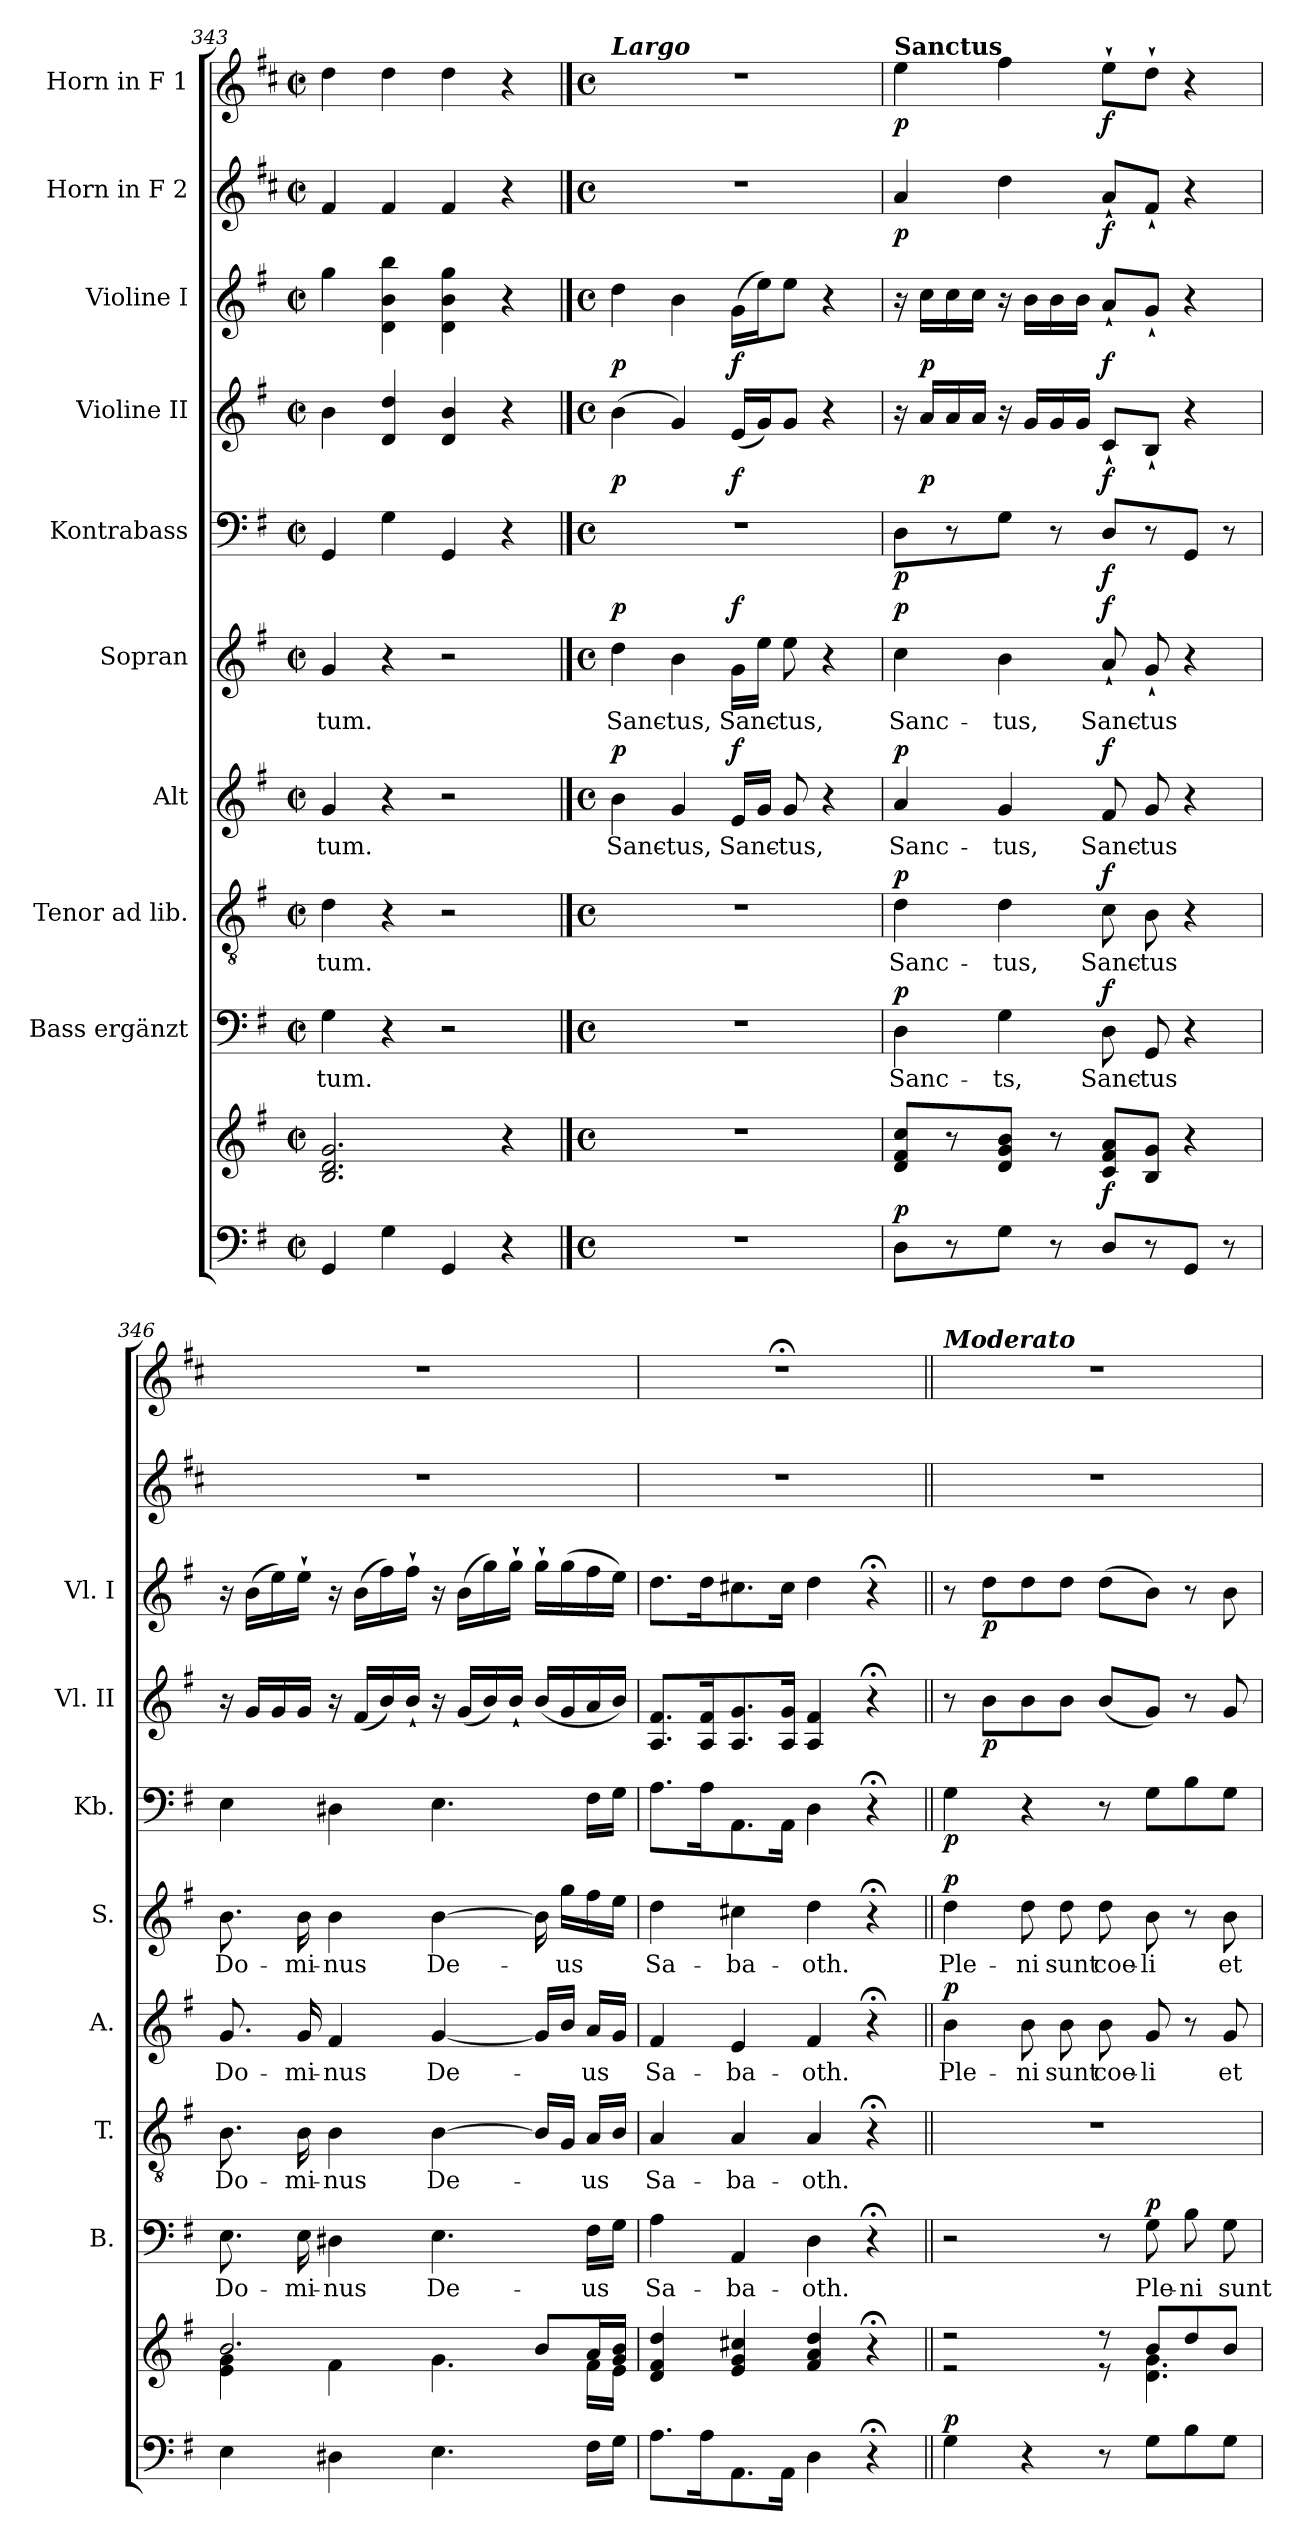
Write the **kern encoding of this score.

**kern	**kern	**dynam	**kern	**text	**dynam	**kern	**text	**dynam	**kern	**text	**dynam	**kern	**text	**dynam	**kern	**dynam	**kern	**dynam	**kern	**dynam	**kern	**dynam	**kern	**dynam
*part10	*part10	*part10	*part9	*part9	*part9	*part8	*part8	*part8	*part7	*part7	*part7	*part6	*part6	*part6	*part5	*part5	*part4	*part4	*part3	*part3	*part2	*part2	*part1	*part1
*staff11	*staff10	*staff10/11	*staff9	*staff9	*staff9	*staff8	*staff8	*staff8	*staff7	*staff7	*staff7	*staff6	*staff6	*staff6	*staff5	*staff5	*staff4	*staff4	*staff3	*staff3	*staff2	*staff2	*staff1	*staff1
*	*	*	*I"Bass ergänzt	*	*	*I"Tenor ad lib.	*	*	*I"Alt	*	*	*I"Sopran	*	*	*I"Kontrabass	*	*I"Violine II	*	*I"Violine I	*	*I"Horn in F 2	*	*I"Horn in F 1	*
*	*	*	*I'B.	*	*	*I'T.	*	*	*I'A.	*	*	*I'S.	*	*	*I'Kb.	*	*I'Vl. II	*	*I'Vl. I	*	*	*	*	*
*clefF4	*clefG2	*	*clefF4	*	*	*clefGv2	*	*	*clefG2	*	*	*clefG2	*	*	*clefF4	*	*clefG2	*	*clefG2	*	*clefG2	*	*clefG2	*
*	*	*	*	*	*	*	*	*	*	*	*	*	*	*	*ITrd7c12	*	*	*	*	*	*ITrd4c7	*	*ITrd4c7	*
*k[f#]	*k[f#]	*	*k[f#]	*	*	*k[f#]	*	*	*k[f#]	*	*	*k[f#]	*	*	*k[f#]	*	*k[f#]	*	*k[f#]	*	*k[f#]	*	*k[f#]	*
*G:	*G:	*	*G:	*	*	*G:	*	*	*G:	*	*	*G:	*	*	*G:	*	*G:	*	*G:	*	*G:	*	*G:	*
*M2/2	*M2/2	*	*M2/2	*	*	*M2/2	*	*	*M2/2	*	*	*M2/2	*	*	*M2/2	*	*M2/2	*	*M2/2	*	*M2/2	*	*M2/2	*
*met(c|)	*met(c|)	*	*met(c|)	*	*	*met(c|)	*	*	*met(c|)	*	*	*met(c|)	*	*	*met(c|)	*	*met(c|)	*	*met(c|)	*	*met(c|)	*	*met(c|)	*
=343	=343	=343	=343	=343	=343	=343	=343	=343	=343	=343	=343	=343	=343	=343	=343	=343	=343	=343	=343	=343	=343	=343	=343	=343
!	!	!	!	!LO:LY:b	!	!	!LO:LY:b	!	!	!LO:LY:b	!	!	!LO:LY:b	!	!	!	!	!	!	!	!	!	!	!
4GG/	2.B/ 2.d/ 2.g/	.	4G\	-tum.	.	4d\	-tum.	.	4g/	-tum.	.	4g/	-tum.	.	4GGG/	.	4b\	.	4gg\	.	4B/	.	4g\	.
4G\	.	.	4r	.	.	4r	.	.	4r	.	.	4r	.	.	4GG\	.	4d/ 4dd/	.	4d\ 4b\ 4bb\	.	4B/	.	4g\	.
4GG/	.	.	2r	.	.	2r	.	.	2r	.	.	2r	.	.	4GGG/	.	4d/ 4b/	.	4d\ 4b\ 4gg\	.	4B/	.	4g\	.
4r	4r	.	.	.	.	.	.	.	.	.	.	.	.	.	4r	.	4r	.	4r	.	4r	.	4r	.
!!LO:PB:g=z
==344	==344	==344	==344	==344	==344	==344	==344	==344	==344	==344	==344	==344	==344	==344	==344	==344	==344	==344	==344	==344	==344	==344	==344	==344
*M4/4	*M4/4	*	*M4/4	*	*	*M4/4	*	*	*M4/4	*	*	*M4/4	*	*	*M4/4	*	*M4/4	*	*M4/4	*	*M4/4	*	*M4/4	*
*met(c)	*met(c)	*	*met(c)	*	*	*met(c)	*	*	*met(c)	*	*	*met(c)	*	*	*met(c)	*	*met(c)	*	*met(c)	*	*met(c)	*	*met(c)	*
!	!	!	!	!	!	!	!	!	!	!	!	!	!	!	!	!	!	!	!	!	!	!	!LO:TX:a:Bi:t=Largo	!
!	!	!	!	!	!	!	!	!	!	!LO:LY:b	!LO:DY:a	!	!LO:LY:b	!LO:DY:a	!	!	!	!LO:DY:b	!	!LO:DY:b	!	!	!	!
1r	1r	.	1r	.	.	1r	.	.	4b\	Sanc-	p	4dd\	Sanc-	p	1r	.	(>4b\	p	4dd\	p	1r	.	1r	.
!	!	!	!	!	!	!	!	!	!	!LO:LY:b	!	!	!LO:LY:b	!	!	!	!	!	!	!	!	!	!	!
.	.	.	.	.	.	.	.	.	4g/	-tus,	.	4b\	-tus,	.	.	.	4g/)	.	4b\	.	.	.	.	.
!	!	!	!	!	!	!	!	!	!	!LO:LY:b	!LO:DY:a	!	!LO:LY:b	!LO:DY:a	!	!	!	!LO:DY:b	!	!LO:DY:b	!	!	!	!
.	.	.	.	.	.	.	.	.	16e/LL	Sanc-	f	16g\LL	Sanc-	f	.	.	(<16e/LL	f	(>16g\LL	f	.	.	.	.
.	.	.	.	.	.	.	.	.	16g/JJ	.	.	16ee\JJ	.	.	.	.	16g/J)	.	16ee\J)	.	.	.	.	.
!	!	!	!	!	!	!	!	!	!	!LO:LY:b	!	!	!LO:LY:b	!	!	!	!	!	!	!	!	!	!	!
.	.	.	.	.	.	.	.	.	8g/	-tus,	.	8ee\	-tus,	.	.	.	8g/J	.	8ee\J	.	.	.	.	.
.	.	.	.	.	.	.	.	.	4r	.	.	4r	.	.	.	.	4r	.	4r	.	.	.	.	.
=345	=345	=345	=345	=345	=345	=345	=345	=345	=345	=345	=345	=345	=345	=345	=345	=345	=345	=345	=345	=345	=345	=345	=345	=345
!	!	!	!	!	!	!	!	!	!	!	!	!	!	!	!	!	!	!	!	!	!	!	!LO:TX:a:B:t=Sanctus	!
!	!	!LO:DY:a=2	!	!LO:LY:b	!LO:DY:a	!	!LO:LY:b	!LO:DY:a	!	!LO:LY:b	!LO:DY:a	!	!LO:LY:b	!LO:DY:a	!	!LO:DY:b	!	!	!	!	!	!LO:DY:b	!	!LO:DY:b
8D\L	8d/ 8f#/ 8cc/L	p	4D\	Sanc-	p	4d\	Sanc-	p	4a/	Sanc-	p	4cc\	Sanc-	p	8DD\L	p	16r	.	16r	.	4d/	p	4a\	p
!	!	!	!	!	!	!	!	!	!	!	!	!	!	!	!	!	!	!LO:DY:b	!	!LO:DY:b	!	!	!	!
.	.	.	.	.	.	.	.	.	.	.	.	.	.	.	.	.	16a/LL	p	16cc\LL	p	.	.	.	.
8r	8r	.	.	.	.	.	.	.	.	.	.	.	.	.	8r	.	16a/	.	16cc\	.	.	.	.	.
.	.	.	.	.	.	.	.	.	.	.	.	.	.	.	.	.	16a/JJ	.	16cc\JJ	.	.	.	.	.
!	!	!	!	!LO:LY:b	!	!	!LO:LY:b	!	!	!LO:LY:b	!	!	!LO:LY:b	!	!	!	!	!	!	!	!	!	!	!
8G\J	8d/ 8g/ 8b/J	.	4G\	-ts,	.	4d\	-tus,	.	4g/	-tus,	.	4b\	-tus,	.	8GG\J	.	16r	.	16r	.	4g\	.	4b\	.
.	.	.	.	.	.	.	.	.	.	.	.	.	.	.	.	.	16g/LL	.	16b\LL	.	.	.	.	.
8r	8r	.	.	.	.	.	.	.	.	.	.	.	.	.	8r	.	16g/	.	16b\	.	.	.	.	.
.	.	.	.	.	.	.	.	.	.	.	.	.	.	.	.	.	16g/JJ	.	16b\JJ	.	.	.	.	.
!	!	!LO:DY:a=2	!	!LO:LY:b	!LO:DY:a	!	!LO:LY:b	!LO:DY:a	!	!LO:LY:b	!LO:DY:a	!	!LO:LY:b	!LO:DY:a	!	!LO:DY:b	!	!LO:DY:b	!	!LO:DY:b	!	!LO:DY:b	!	!LO:DY:b
8D/L	8c/ 8f#/ 8a/L	f	8D\	Sanc-	f	8c\	Sanc-	f	8f#/	Sanc-	f	8a`</	Sanc-	f	8DD/L	f	8c`</L	f	8a`</L	f	8d`</L	f	8a`>\L	f
!	!	!	!	!LO:LY:b	!	!	!LO:LY:b	!	!	!LO:LY:b	!	!	!LO:LY:b	!	!	!	!	!	!	!	!	!	!	!
8r	8B/ 8g/J	.	8GG/	-tus	.	8B\	-tus	.	8g/	-tus	.	8g`</	-tus	.	8r	.	8B`</J	.	8g`</J	.	8B`</J	.	8g`>\J	.
8GG/J	4r	.	4r	.	.	4r	.	.	4r	.	.	4r	.	.	8GGG/J	.	4r	.	4r	.	4r	.	4r	.
8r	.	.	.	.	.	.	.	.	.	.	.	.	.	.	8r	.	.	.	.	.	.	.	.	.
=346	=346	=346	=346	=346	=346	=346	=346	=346	=346	=346	=346	=346	=346	=346	=346	=346	=346	=346	=346	=346	=346	=346	=346	=346
*	*^	*	*	*	*	*	*	*	*	*	*	*	*	*	*	*	*	*	*	*	*	*	*	*
!	!	!	!	!	!LO:LY:b	!	!	!LO:LY:b	!	!	!LO:LY:b	!	!	!LO:LY:b	!	!	!	!	!	!	!	!	!	!	!
4E\	2.b/	4e\ 4g\	.	8.E\	Do-	.	8.B\	Do-	.	8.g/	Do-	.	8.b\	Do-	.	4EE\	.	16r	.	16r	.	1r	.	1r	.
.	.	.	.	.	.	.	.	.	.	.	.	.	.	.	.	.	.	16g/LL	.	(>16b\LL	.	.	.	.	.
.	.	.	.	.	.	.	.	.	.	.	.	.	.	.	.	.	.	16g/	.	16ee\)	.	.	.	.	.
!	!	!	!	!	!LO:LY:b	!	!	!LO:LY:b	!	!	!LO:LY:b	!	!	!LO:LY:b	!	!	!	!	!	!	!	!	!	!	!
.	.	.	.	16E\	-mi-	.	16B\	-mi-	.	16g/	-mi-	.	16b\	-mi-	.	.	.	16g/JJ	.	16ee`>\JJ	.	.	.	.	.
!	!	!	!	!	!LO:LY:b	!	!	!LO:LY:b	!	!	!LO:LY:b	!	!	!LO:LY:b	!	!	!	!	!	!	!	!	!	!	!
4D#X\	.	4f#\	.	4D#X\	-nus	.	4B\	-nus	.	4f#/	-nus	.	4b\	-nus	.	4DD#X\	.	16r	.	16r	.	.	.	.	.
.	.	.	.	.	.	.	.	.	.	.	.	.	.	.	.	.	.	(<16f#/LL	.	(>16b\LL	.	.	.	.	.
.	.	.	.	.	.	.	.	.	.	.	.	.	.	.	.	.	.	16b/)	.	16ff#\)	.	.	.	.	.
.	.	.	.	.	.	.	.	.	.	.	.	.	.	.	.	.	.	16b`</JJ	.	16ff#`>\JJ	.	.	.	.	.
!	!	!	!	!	!LO:LY:b	!	!	!LO:LY:b	!	!	!LO:LY:b	!	!	!LO:LY:b	!	!	!	!	!	!	!	!	!	!	!
4.E\	.	4.g\	.	4.E\	De-	.	[4B\	De-	.	[4g/	De-	.	[4b\	De-	.	4.EE\	.	16r	.	16r	.	.	.	.	.
.	.	.	.	.	.	.	.	.	.	.	.	.	.	.	.	.	.	(<16g/LL	.	(>16b\LL	.	.	.	.	.
.	.	.	.	.	.	.	.	.	.	.	.	.	.	.	.	.	.	16b/)	.	16gg\)	.	.	.	.	.
.	.	.	.	.	.	.	.	.	.	.	.	.	.	.	.	.	.	16b`</JJ	.	16gg`>\JJ	.	.	.	.	.
.	8b/L	.	.	.	.	.	16B/LL]	.	.	16g/LL]	.	.	16b\]	.	.	.	.	(<16b/LL	.	16gg`>\LL	.	.	.	.	.
!	!	!	!	!	!	!	!	!	!	!	!	!	!	!LO:LY:b	!	!	!	!	!	!	!	!	!	!	!
.	.	.	.	.	.	.	16G/JJ	.	.	16b/JJ	.	.	16gg\LL	-us	.	.	.	16g/	.	(>16gg\	.	.	.	.	.
!	!	!	!	!	!LO:LY:b	!	!	!LO:LY:b	!	!	!LO:LY:b	!	!	!	!	!	!	!	!	!	!	!	!	!	!
16F#\LL	16a/L	16f#\LL	.	16F#\LL	-us	.	16A/LL	-us	.	16a/LL	-us	.	16ff#\	.	.	16FF#\LL	.	16a/	.	16ff#\	.	.	.	.	.
16G\JJ	16g/ 16b/JJ	16e\JJ	.	16G\JJ	.	.	16B/JJ	.	.	16g/JJ	.	.	16ee\JJ	.	.	16GG\JJ	.	16b/JJ)	.	16ee\JJ)	.	.	.	.	.
!!LO:PB:g=z
=347	=347	=347	=347	=347	=347	=347	=347	=347	=347	=347	=347	=347	=347	=347	=347	=347	=347	=347	=347	=347	=347	=347	=347	=347	=347
!	!	!	!	!	!LO:LY:b	!	!	!LO:LY:b	!	!	!LO:LY:b	!	!	!LO:LY:b	!	!	!	!	!	!	!	!	!	!	!
*	*v	*v	*	*	*	*	*	*	*	*	*	*	*	*	*	*	*	*	*	*	*	*	*	*	*
8.A\L	4d/ 4f#/ 4dd/	.	4A\	Sa-	.	4A/	Sa-	.	4f#/	Sa-	.	4dd\	Sa-	.	8.AA\L	.	8.A/ 8.f#/L	.	8.dd\L	.	1r	.	1r;<	.
16A\k	.	.	.	.	.	.	.	.	.	.	.	.	.	.	16AA\k	.	16A/ 16f#/k	.	16dd\k	.	.	.	.	.
!	!	!	!	!LO:LY:b	!	!	!LO:LY:b	!	!	!LO:LY:b	!	!	!LO:LY:b	!	!	!	!	!	!	!	!	!	!	!
8.AA\	4e/ 4g/ 4cc#X/	.	4AA/	-ba-	.	4A/	-ba-	.	4e/	-ba-	.	4cc#X\	-ba-	.	8.AAA\	.	8.A/ 8.g/	.	8.cc#X\	.	.	.	.	.
16AA\Jk	.	.	.	.	.	.	.	.	.	.	.	.	.	.	16AAA\Jk	.	16A/ 16g/Jk	.	16cc#\Jk	.	.	.	.	.
!	!	!	!	!LO:LY:b	!	!	!LO:LY:b	!	!	!LO:LY:b	!	!	!LO:LY:b	!	!	!	!	!	!	!	!	!	!	!
4D\	4f#/ 4a/ 4dd/	.	4D\	-oth.	.	4A/	-oth.	.	4f#/	-oth.	.	4dd\	-oth.	.	4DD\	.	4A/ 4f#/	.	4dd\	.	.	.	.	.
4r;<	4r;<	.	4r;<	.	.	4r;<	.	.	4r;<	.	.	4r;<	.	.	4r;<	.	4r;<	.	4r;<	.	.	.	.	.
=348||	=348||	=348||	=348||	=348||	=348||	=348||	=348||	=348||	=348||	=348||	=348||	=348||	=348||	=348||	=348||	=348||	=348||	=348||	=348||	=348||	=348||	=348||	=348||	=348||
*	*^	*	*	*	*	*	*	*	*	*	*	*	*	*	*	*	*	*	*	*	*	*	*	*
!	!	!	!	!	!	!	!	!	!	!	!	!	!	!	!	!	!	!	!	!	!	!	!	!LO:TX:a:Bi:t=Moderato	!
!	!	!	!LO:DY:a=2	!	!	!	!	!	!	!	!LO:LY:b	!LO:DY:a	!	!LO:LY:b	!LO:DY:a	!	!LO:DY:b	!	!	!	!	!	!	!	!
4G\	2r	2r	p	2r	.	.	1r	.	.	4b\	Ple-	p	4dd\	Ple-	p	4GG\	p	8r	.	8r	.	1r	.	1r	.
!	!	!	!	!	!	!	!	!	!	!	!	!	!	!	!	!	!	!	!LO:DY:b	!	!LO:DY:b	!	!	!	!
.	.	.	.	.	.	.	.	.	.	.	.	.	.	.	.	.	.	8b\L	p	8dd\L	p	.	.	.	.
!	!	!	!	!	!	!	!	!	!	!	!LO:LY:b	!	!	!LO:LY:b	!	!	!	!	!	!	!	!	!	!	!
4r	.	.	.	.	.	.	.	.	.	8b\	-ni	.	8dd\	-ni	.	4r	.	8b\	.	8dd\	.	.	.	.	.
!	!	!	!	!	!	!	!	!	!	!	!LO:LY:b	!	!	!LO:LY:b	!	!	!	!	!	!	!	!	!	!	!
.	.	.	.	.	.	.	.	.	.	8b\	sunt	.	8dd\	sunt	.	.	.	8b\J	.	8dd\J	.	.	.	.	.
!	!	!	!	!	!	!	!	!	!	!	!LO:LY:b	!	!	!LO:LY:b	!	!	!	!	!	!	!	!	!	!	!
8r	8r	8r	.	8r	.	.	.	.	.	8b\	coe-	.	8dd\	coe-	.	8r	.	(<8b/L	.	(>8dd\L	.	.	.	.	.
!	!	!	!	!	!LO:LY:b	!LO:DY:a	!	!	!	!	!LO:LY:b	!	!	!LO:LY:b	!	!	!	!	!	!	!	!	!	!	!
8G\L	8b/L	4.d\ 4.g\	.	8G\	Ple-	p	.	.	.	8g/	-li	.	8b\	-li	.	8GG\L	.	8g/J)	.	8b\J)	.	.	.	.	.
!	!	!	!	!	!LO:LY:b	!	!	!	!	!	!	!	!	!	!	!	!	!	!	!	!	!	!	!	!
8B\	8dd/	.	.	8B\	-ni	.	.	.	.	8r	.	.	8r	.	.	8BB\	.	8r	.	8r	.	.	.	.	.
!	!	!	!	!	!LO:LY:b	!	!	!	!	!	!LO:LY:b	!	!	!LO:LY:b	!	!	!	!	!	!	!	!	!	!	!
8G\J	8b/J	.	.	8G\	sunt	.	.	.	.	8g/	et	.	8b\	et	.	8GG\J	.	8g/	.	8b\	.	.	.	.	.
*	*v	*v	*	*	*	*	*	*	*	*	*	*	*	*	*	*	*	*	*	*	*	*	*	*	*
=	=	=	=	=	=	=	=	=	=	=	=	=	=	=	=	=	=	=	=	=	=	=	=	=
*-	*-	*-	*-	*-	*-	*-	*-	*-	*-	*-	*-	*-	*-	*-	*-	*-	*-	*-	*-	*-	*-	*-	*-	*-
